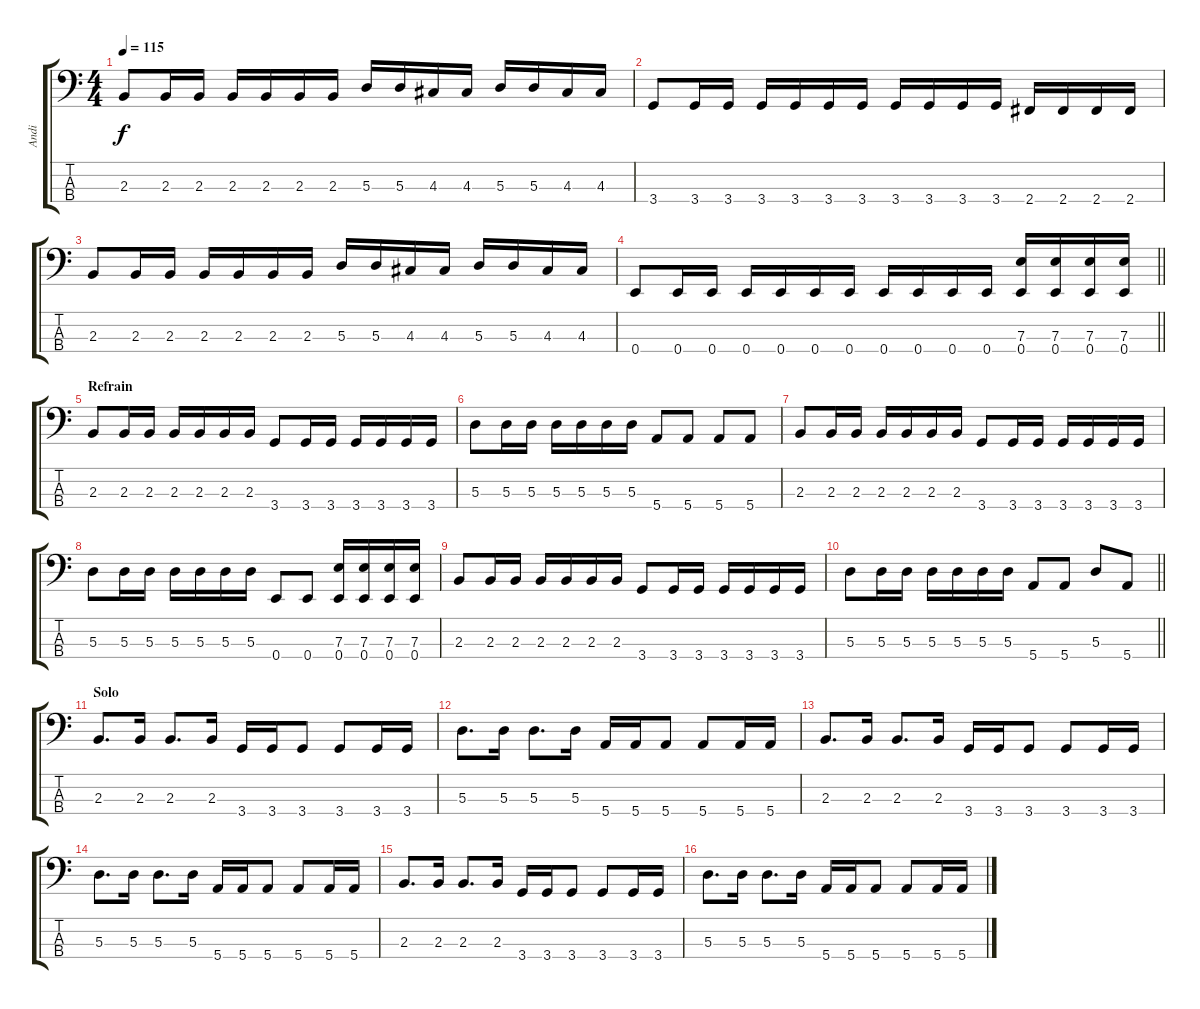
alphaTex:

\track ("Andi" "Andi") {instrument electricbassfinger}
\staff {score tabs}
\tuning (G2 D2 A1 E1) {hide}
\ts (4 4)
\tempo 115
\clef f4
\ks c
2.3.8{dy f} 2.3.16 2.3.16 2.3.16 2.3.16 2.3.16 2.3.16 5.3.16 5.3.16 4.3.16 4.3.16 5.3.16 5.3.16 4.3.16 4.3.16 |
3.4.8 3.4.16 3.4.16 3.4.16 3.4.16 3.4.16 3.4.16 3.4.16 3.4.16 3.4.16 3.4.16 2.4.16 2.4.16 2.4.16 2.4.16 |
2.3.8 2.3.16 2.3.16 2.3.16 2.3.16 2.3.16 2.3.16 5.3.16 5.3.16 4.3.16 4.3.16 5.3.16 5.3.16 4.3.16 4.3.16 |
\barLineRight lightlight
0.4.8 0.4.16 0.4.16 0.4.16 0.4.16 0.4.16 0.4.16 0.4.16 0.4.16 0.4.16 0.4.16 (7.3 0.4).16 (7.3 0.4).16 (7.3 0.4).16 (7.3 0.4).16 |
\section ("" "Refrain")
2.3.8 2.3.16 2.3.16 2.3.16 2.3.16 2.3.16 2.3.16 3.4.8 3.4.16 3.4.16 3.4.16 3.4.16 3.4.16 3.4.16 |
5.3.8 5.3.16 5.3.16 5.3.16 5.3.16 5.3.16 5.3.16 5.4.8 5.4.8 5.4.8 5.4.8 |
2.3.8 2.3.16 2.3.16 2.3.16 2.3.16 2.3.16 2.3.16 3.4.8 3.4.16 3.4.16 3.4.16 3.4.16 3.4.16 3.4.16 |
5.3.8 5.3.16 5.3.16 5.3.16 5.3.16 5.3.16 5.3.16 0.4.8 0.4.8 (7.3 0.4).16 (7.3 0.4).16 (7.3 0.4).16 (7.3 0.4).16 |
2.3.8 2.3.16 2.3.16 2.3.16 2.3.16 2.3.16 2.3.16 3.4.8 3.4.16 3.4.16 3.4.16 3.4.16 3.4.16 3.4.16 |
\barLineRight lightlight
5.3.8 5.3.16 5.3.16 5.3.16 5.3.16 5.3.16 5.3.16 5.4.8 5.4.8 5.3.8 5.4.8 |
\section ("" "Solo")
2.3.8{d} 2.3.16 2.3.8{d} 2.3.16 3.4.16 3.4.16 3.4.8 3.4.8 3.4.16 3.4.16 |
5.3.8{d} 5.3.16 5.3.8{d} 5.3.16 5.4.16 5.4.16 5.4.8 5.4.8 5.4.16 5.4.16 |
2.3.8{d} 2.3.16 2.3.8{d} 2.3.16 3.4.16 3.4.16 3.4.8 3.4.8 3.4.16 3.4.16 |
5.3.8{d} 5.3.16 5.3.8{d} 5.3.16 5.4.16 5.4.16 5.4.8 5.4.8 5.4.16 5.4.16 |
2.3.8{d} 2.3.16 2.3.8{d} 2.3.16 3.4.16 3.4.16 3.4.8 3.4.8 3.4.16 3.4.16 |
5.3.8{d} 5.3.16 5.3.8{d} 5.3.16 5.4.16 5.4.16 5.4.8 5.4.8 5.4.16 5.4.16
